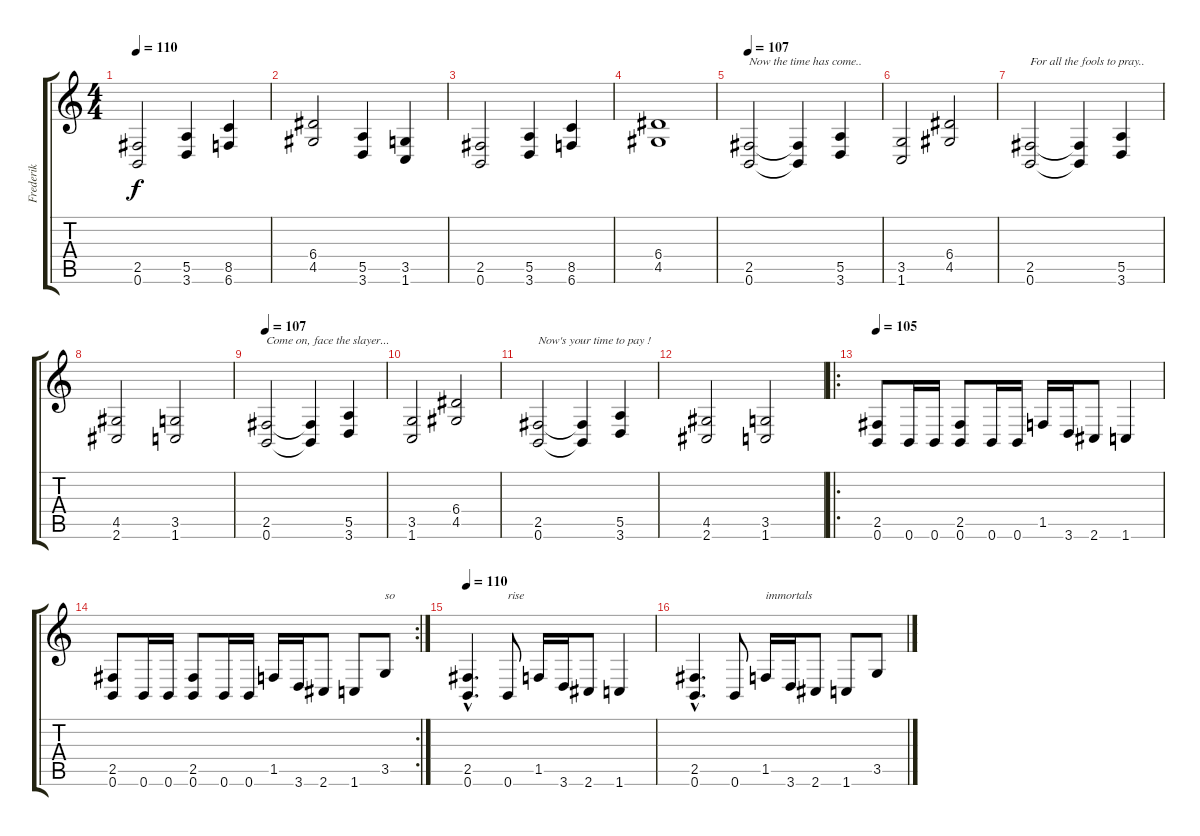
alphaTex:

\track ("Frederik" "Frederik") {instrument distortionguitar}
\staff {score tabs}
\tuning (B3 Gb3 D3 A2 E2 B1) {hide}
\ts (4 4)
\tempo 110
\clef g2
\ks c
(2.5 0.6).2{dy f} (5.5 3.6).4 (8.5 6.6).4 |
(6.4 4.5).2 (5.5 3.6).4 (3.5 1.6).4 |
(2.5 0.6).2 (5.5 3.6).4 (8.5 6.6).4 |
(6.4 4.5).1 |
\tempo 110
\tempo 107
(2.5 0.6).2{txt "Now the time has come.."} (2.5{t} 0.6{t}).4 (5.5 3.6).4 |
(3.5 1.6).2 (6.4 4.5).2 |
(2.5 0.6).2{txt "For all the fools to pray.."} (2.5{t} 0.6{t}).4 (5.5 3.6).4 |
(4.5 2.6).2 (3.5 1.6).2 |
\tempo 110
\tempo 107
(2.5 0.6).2{txt "Come on, face the slayer..."} (2.5{t} 0.6{t}).4 (5.5 3.6).4 |
(3.5 1.6).2 (6.4 4.5).2 |
(2.5 0.6).2{txt "Now's your time to pay !"} (2.5{t} 0.6{t}).4 (5.5 3.6).4 |
(4.5 2.6).2 (3.5 1.6).2 |
\ro
\tempo 105
(2.5 0.6).8 0.6.16 0.6.16 (2.5 0.6).8 0.6.16 0.6.16 1.5.16 3.6.16 2.6.8 1.6.4 |
\rc 2
(2.5 0.6).8 0.6.16 0.6.16 (2.5 0.6).8 0.6.16 0.6.16 1.5.16 3.6.16 2.6.8 1.6.8 3.5.8{txt "so"} |
\tempo 110
(2.5{hac} 0.6{hac}).4{d} 0.6.8{txt "rise"} 1.5.16 3.6.16 2.6.8 1.6.4 |
(2.5{hac} 0.6{hac}).4{d} 0.6.8 1.5.16{txt "immortals"} 3.6.16 2.6.8 1.6.8 3.5.8
